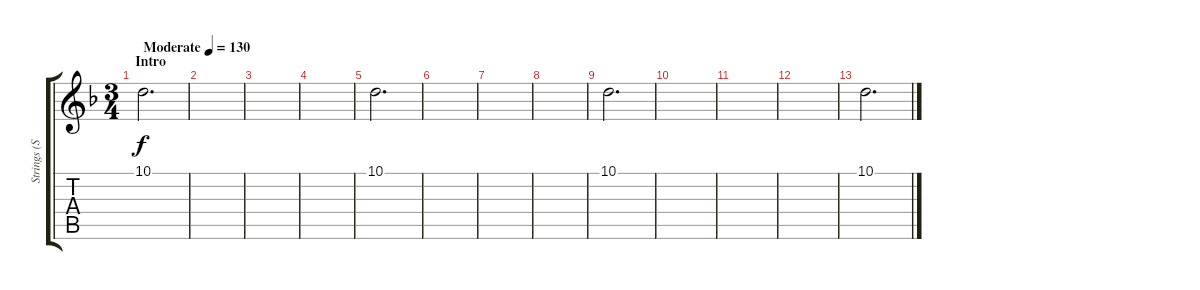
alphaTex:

\track ("Strings (Sirkku)" "Strings (S") {instrument tubularbells}
\staff {score tabs}
\tuning (E4 B3 G3 D3 A2 E2) {hide}
\ts (3 4)
\section ("" "Intro")
\tempo (130 "Moderate")
\clef g2
\ks dminor
10.1.2{d dy f instrument tubularbells} |
|
|
|
10.1.2{d} |
|
|
|
10.1.2{d} |
|
|
|
10.1.2{d}
